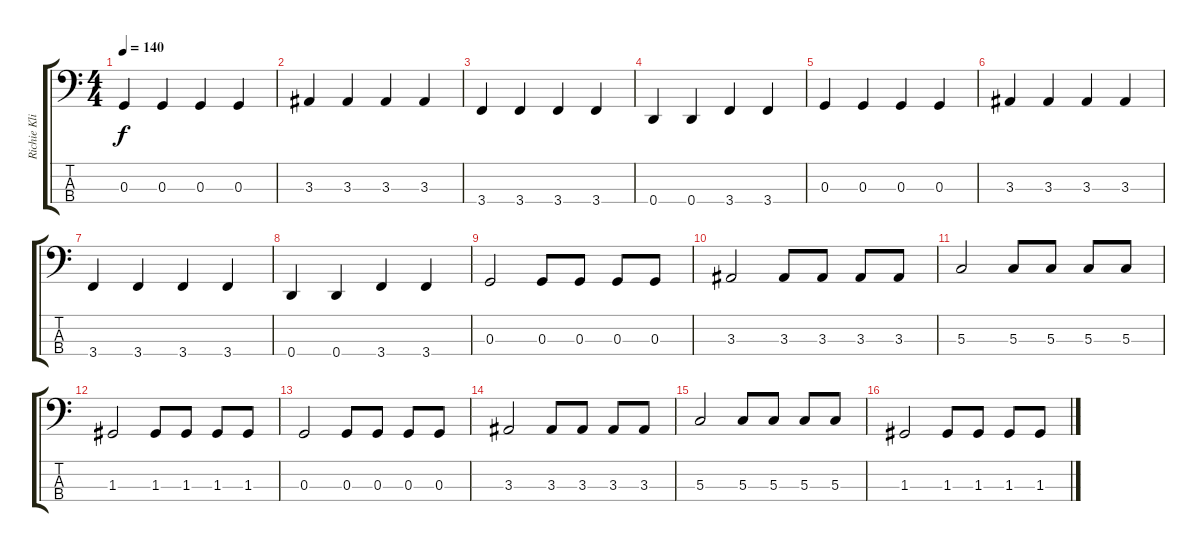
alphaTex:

\track ("Richie Kline" "Richie Kli") {instrument electricbassfinger}
\staff {score tabs}
\tuning (F2 C2 G1 D1) {hide}
\ts (4 4)
\tempo 140
\clef f4
\ks c
0.3.4{dy f} 0.3.4 0.3.4 0.3.4 |
3.3.4 3.3.4 3.3.4 3.3.4 |
3.4.4 3.4.4 3.4.4 3.4.4 |
0.4.4 0.4.4 3.4.4 3.4.4 |
0.3.4 0.3.4 0.3.4 0.3.4 |
3.3.4 3.3.4 3.3.4 3.3.4 |
3.4.4 3.4.4 3.4.4 3.4.4 |
0.4.4 0.4.4 3.4.4 3.4.4 |
0.3.2 0.3.8 0.3.8 0.3.8 0.3.8 |
3.3.2 3.3.8 3.3.8 3.3.8 3.3.8 |
5.3.2 5.3.8 5.3.8 5.3.8 5.3.8 |
1.3.2 1.3.8 1.3.8 1.3.8 1.3.8 |
0.3.2 0.3.8 0.3.8 0.3.8 0.3.8 |
3.3.2 3.3.8 3.3.8 3.3.8 3.3.8 |
5.3.2 5.3.8 5.3.8 5.3.8 5.3.8 |
1.3.2 1.3.8 1.3.8 1.3.8 1.3.8
